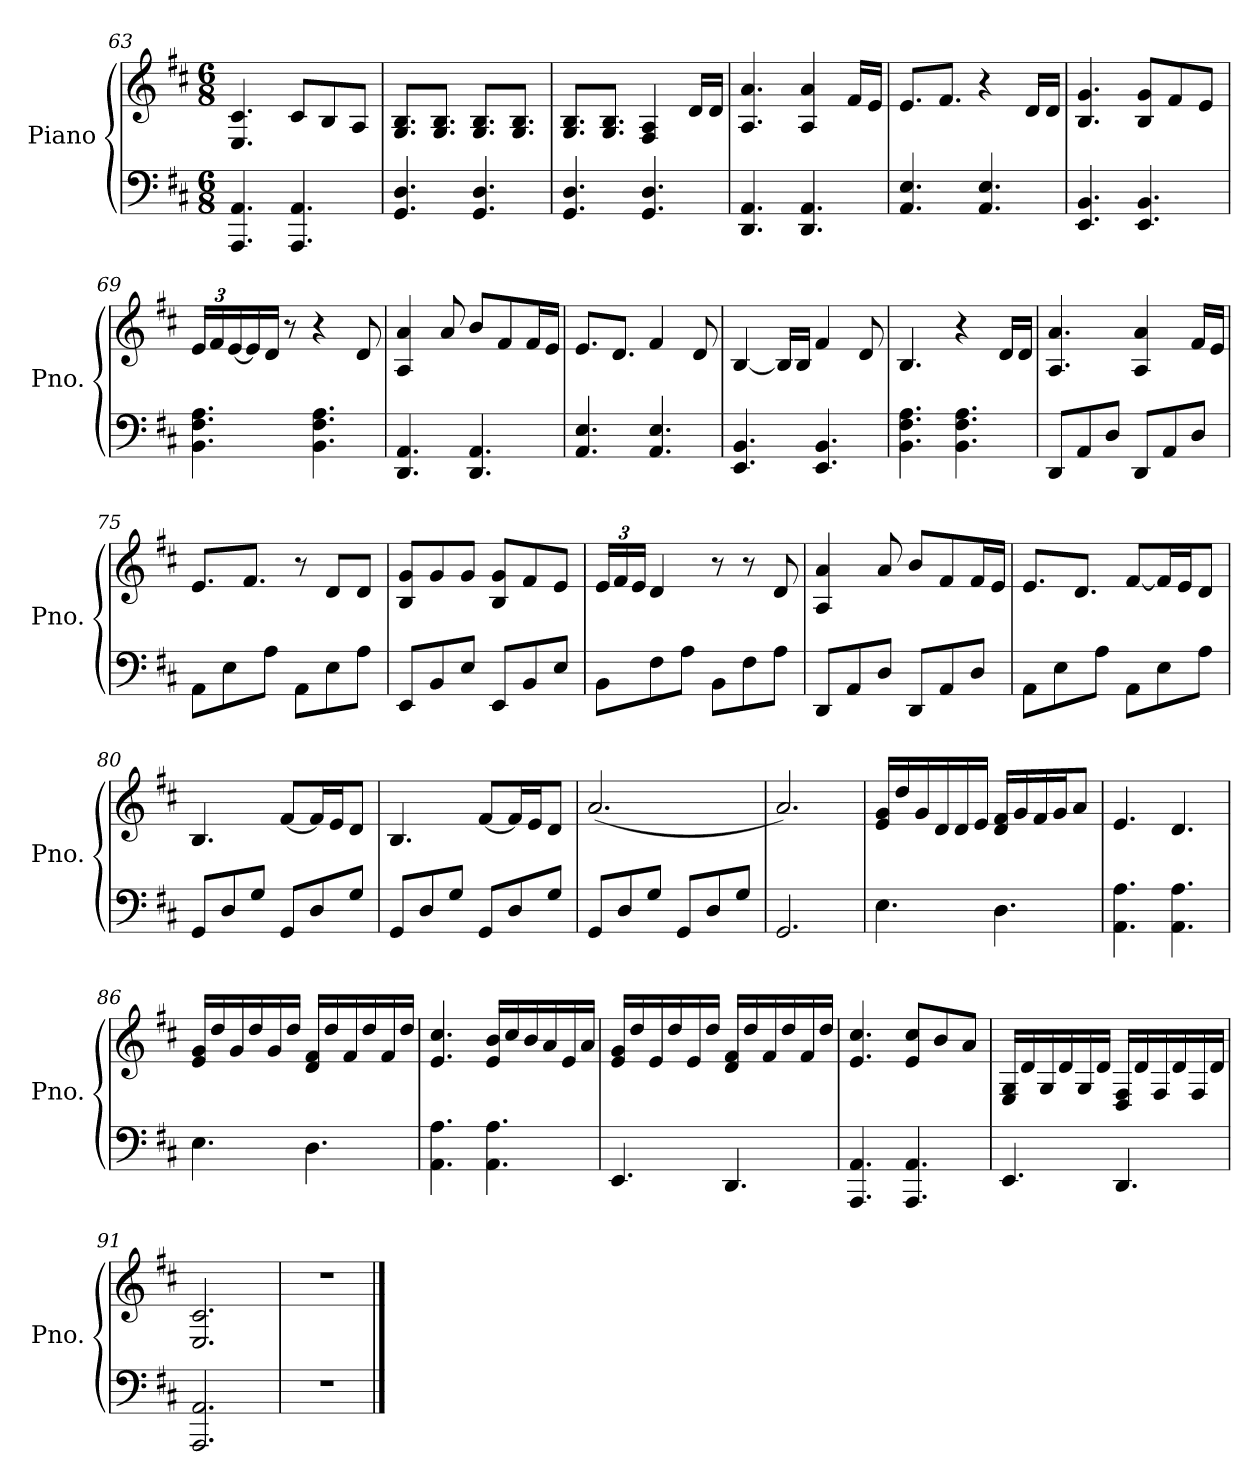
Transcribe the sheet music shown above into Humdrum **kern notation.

**kern	**kern
*part1	*part1
*staff2	*staff1
*I"Piano	*
*I'Pno.	*
*clefF4	*clefG2
*k[f#c#]	*k[f#c#]
*M6/8	*M6/8
=63	=63
4.AAA/ 4.AA/	4.E/ 4.c#/
4.AAA/ 4.AA/	8c#/L
.	8B/
.	8A/J
=64	=64
4.GG/ 4.D/	8.G/ 8.B/L
.	8.G/ 8.B/J
4.GG/ 4.D/	8.G/ 8.B/L
.	8.G/ 8.B/J
=65	=65
4.GG/ 4.D/	8.G/ 8.B/L
.	8.G/ 8.B/J
4.GG/ 4.D/	4F#/ 4A/
.	16d/LL
.	16d/JJ
=66	=66
4.DD/ 4.AA/	4.A/ 4.a/
4.DD/ 4.AA/	4A/ 4a/
.	16f#/LL
.	16e/JJ
!!LO:LB:g=z
=67	=67
4.AA/ 4.E/	8.e/L
.	8.f#/J
4.AA/ 4.E/	4r
.	16d/LL
.	16d/JJ
=68	=68
4.EE/ 4.BB/	4.B/ 4.g/
4.EE/ 4.BB/	8B/ 8g/L
.	8f#/
.	8e/J
=69	=69
*	*Xbrackettup
4.BB\ 4.F#\ 4.A\	24e/LL
.	24f#/
.	[24e/
.	16e/]
.	16d/JJ
.	8r
4.BB\ 4.F#\ 4.A\	4r
.	8d/
=70	=70
4.DD/ 4.AA/	4A/ 4a/
.	8a/
4.DD/ 4.AA/	8b/L
.	8f#/
.	16f#/L
.	16e/JJ
=71	=71
4.AA/ 4.E/	8.e/L
.	8.d/J
4.AA/ 4.E/	4f#/
.	8d/
=72	=72
4.EE/ 4.BB/	[4B/
.	16B/LL]
.	16B/JJ
4.EE/ 4.BB/	4f#/
.	8d/
!!LO:LB:g=z
=73	=73
4.BB\ 4.F#\ 4.A\	4.B/
4.BB\ 4.F#\ 4.A\	4r
.	16d/LL
.	16d/JJ
=74	=74
8DD/L	4.A/ 4.a/
8AA/	.
8D/J	.
8DD/L	4A/ 4a/
8AA/	.
8D/J	16f#/LL
.	16e/JJ
=75	=75
8AA\L	8.e/L
8E\	.
.	8.f#/J
8A\J	.
8AA\L	8r
8E\	8d/L
8A\J	8d/J
=76	=76
8EE/L	8B/ 8g/L
8BB/	8g/
8E/J	8g/J
8EE/L	8B/ 8g/L
8BB/	8f#/
8E/J	8e/J
=77	=77
8BB\L	24e/LL
.	24f#/
.	24e/JJ
8F#\	4d/
8A\J	.
8BB\L	8r
8F#\	8r
8A\J	8d/
=78	=78
8DD/L	4A/ 4a/
8AA/	.
8D/J	8a/
8DD/L	8b/L
8AA/	8f#/
8D/J	16f#/L
.	16e/JJ
!!LO:PB:g=z
=79	=79
8AA\L	8.e/L
8E\	.
.	8.d/J
8A\J	.
8AA\L	[8f#/L
8E\	16f#/L]
.	16e/J
8A\J	8d/J
=80	=80
8GG/L	4.B/
8D/	.
8G/J	.
8GG/L	[8f#/L
8D/	16f#/L]
.	16e/J
8G/J	8d/J
=81	=81
8GG/L	4.B/
8D/	.
8G/J	.
8GG/L	[8f#/L
8D/	16f#/L]
.	16e/J
8G/J	8d/J
=82	=82
8GG/L	(2.a/
8D/	.
8G/J	.
8GG/L	.
8D/	.
8G/J	.
=83	=83
2.GG/	2.a/)
=84	=84
4.E\	16e/ 16g/LL
.	16dd/
.	16g/
.	16d/
.	16d/
.	16e/JJ
4.D\	16d/ 16f#/LL
.	16g/
.	16f#/
.	16g/J
.	8a/J
!!LO:LB:g=z
=85	=85
4.AA\ 4.A\	4.e/
4.AA\ 4.A\	4.d/
=86	=86
4.E\	16e/ 16g/LL
.	16dd/
.	16g/
.	16dd/
.	16g/
.	16dd/JJ
4.D\	16d/ 16f#/LL
.	16dd/
.	16f#/
.	16dd/
.	16f#/
.	16dd/JJ
=87	=87
4.AA\ 4.A\	4.e/ 4.cc#/
4.AA\ 4.A\	16e/ 16b/LL
.	16cc#/
.	16b/
.	16a/
.	16e/
.	16a/JJ
=88	=88
4.EE/	16e/ 16g/LL
.	16dd/
.	16e/
.	16dd/
.	16e/
.	16dd/JJ
4.DD/	16d/ 16f#/LL
.	16dd/
.	16f#/
.	16dd/
.	16f#/
.	16dd/JJ
=89	=89
4.AAA/ 4.AA/	4.e/ 4.cc#/
4.AAA/ 4.AA/	8e/ 8cc#/L
.	8b/
.	8a/J
!!LO:LB:g=z
=90	=90
4.EE/	16E/ 16G/LL
.	16d/
.	16G/
.	16d/
.	16G/
.	16d/JJ
4.DD/	16D/ 16F#/LL
.	16d/
.	16F#/
.	16d/
.	16F#/
.	16d/JJ
=91	=91
2.AAA/ 2.AA/	2.E/ 2.c#/
=92	=92
2.r	2.r
==	==
*-	*-
